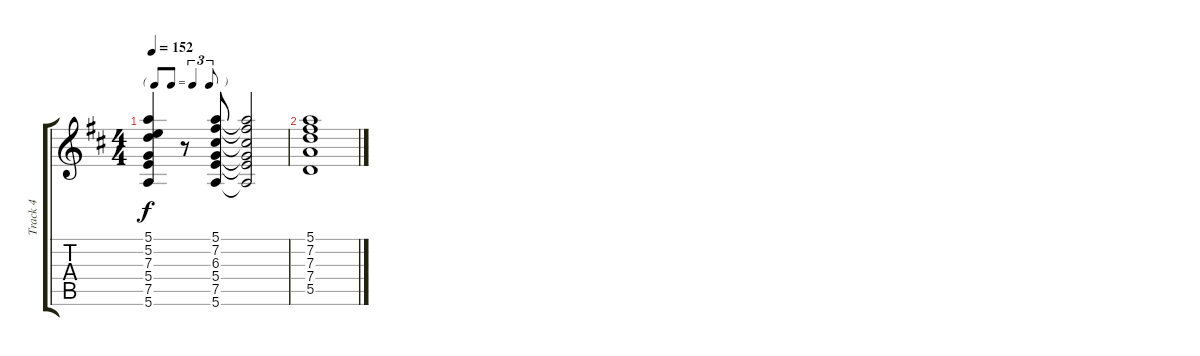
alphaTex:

\track ("Track 4" "Track 4") {instrument electricguitarjazz}
\staff {score tabs}
\tuning (E4 B3 G3 D3 A2 E2) {hide}
\ts (4 4)
\tf triplet8th
\tempo 152
\clef g2
\ks d
(5.1 5.2 7.3 5.4 7.5 5.6).4{dy f} r.8 (5.1 7.2 6.3 5.4 7.5 5.6).8 (5.1{t} 7.2{t} 6.3{t} 5.4{t} 7.5{t} 5.6{t}).2 |
(5.1 7.2 7.3 7.4 5.5).1
